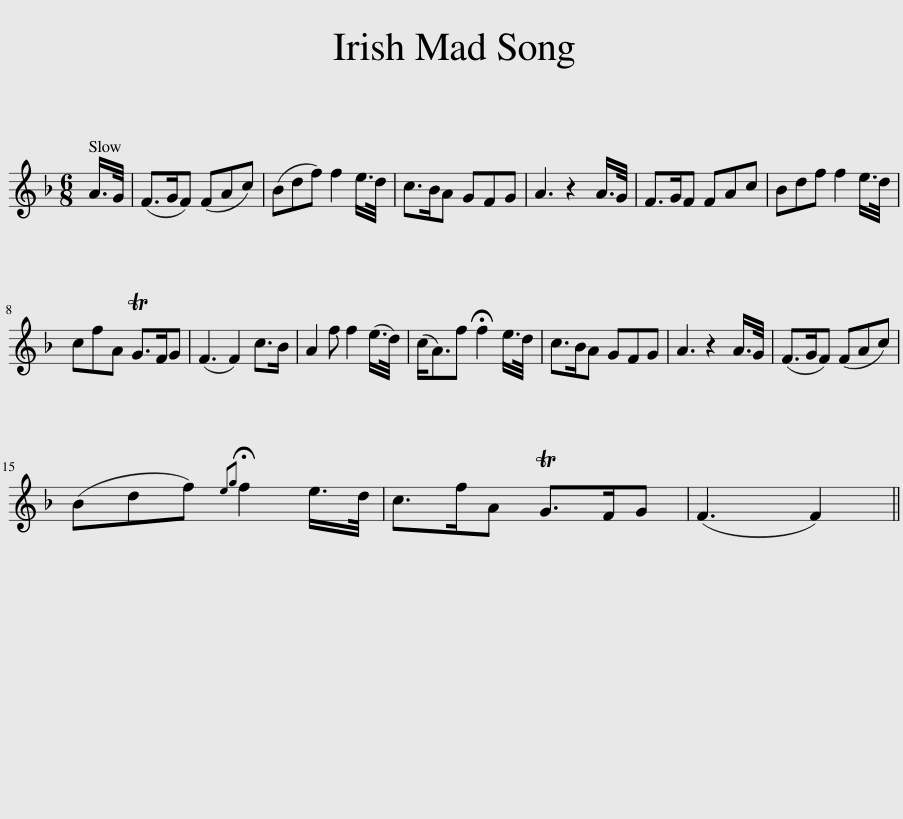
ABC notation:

X:1
L:1/8
M:6/8
I:linebreak $
K:F
V:1 treble
V:1
 A/>G/ | (F>GF) (FAc) | (Bdf) f2 e/>d/ | c>BA GFG | A3 z2 A/>G/ | %5
 F>GF FAc | Bdf f2 e/>d/ |$ cfA TG>FG | (F3 F2) c>B | A2 f f2 (e/>d/) | %10
 (c<A)f !fermata!f2 e/>d/ | c>BA GFG | A3 z2 A/>G/ | (F>GF) (FAc) |$ (Bdf){!fermata!e!fermata!g} !fermata!f2 e/>d/ | %15
 c>fA TG>FG | (F3 F2) || %17
